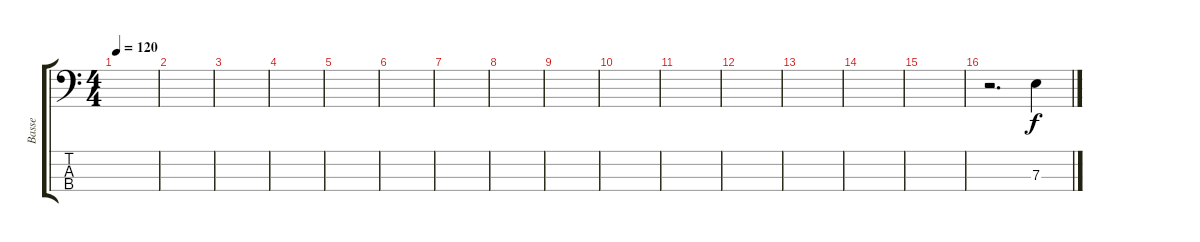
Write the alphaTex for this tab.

\track ("Basse" "Basse") {instrument electricbassfinger}
\staff {score tabs}
\tuning (G2 D2 A1 E1) {hide}
\ts (4 4)
\tempo 120
\clef f4
\ks c
|
|
|
|
|
|
|
|
|
|
|
|
|
|
|
r.2{d} 7.3{ss}.4
